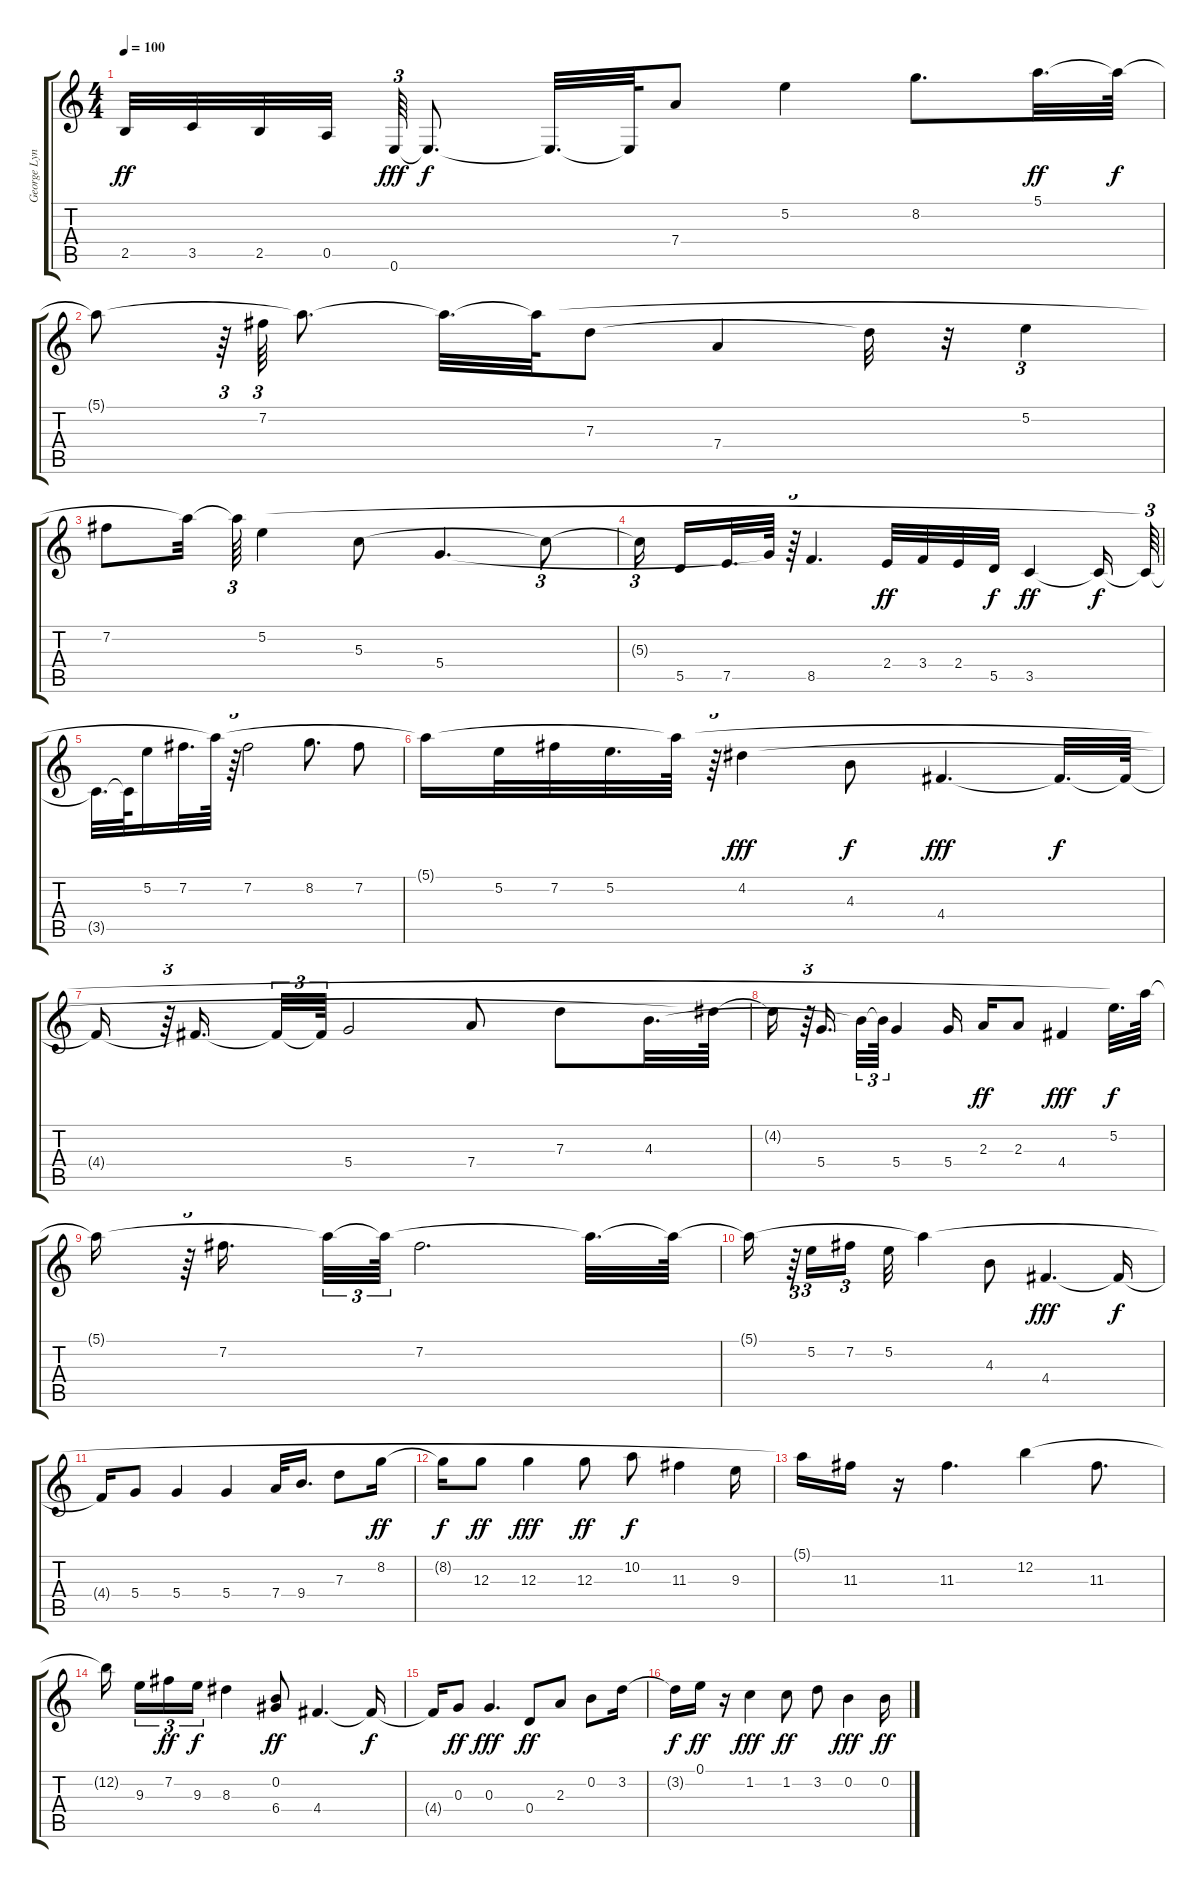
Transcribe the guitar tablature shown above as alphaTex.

\track ("George Lynch" "George Lyn") {instrument distortionguitar}
\staff {score tabs}
\tuning (E4 B3 G3 D3 A2 E2) {hide}
\ts (4 4)
\tempo 100
\clef g2
\ks c
2.5.32{dy ff} 3.5.32 2.5.32 0.5.32 0.6.64{tu (3 2) dy fff} 0.6{t}.8{d dy f} 0.6{t}.32{d} 0.6{t}.64 7.4.8 5.2.4 8.2.8{d} 5.1.32{d dy ff} 5.1{t}.64{dy f} |
5.1{t}.8 r.64{tu (3 2)} 7.2.64{tu (3 2)} 5.1{t}.8{d} 5.1{t}.32{d} 5.1{t}.64 7.3.8 7.4.4 7.3{t}.32 r.32 5.2.4{tu (3 2)} |
7.2.8 5.1{t}.32 5.1{t}.64{tu (3 2)} 5.2.4 5.3.8 5.4.4{d} 5.3{t}.8{tu (3 2)} |
5.3{t}.16{tu (3 2)} 5.5.16 7.5.32{d} 5.4{t}.64 r.64{tu (3 2)} 8.5.4{d} 2.4.32{dy ff} 3.4.32 2.4.32 5.5.32{dy f} 3.5.4{dy ff} 3.5{t}.16{dy f} 3.5{t}.64{tu (3 2)} |
3.5{t}.32{d} 3.5{t}.64 5.2.16 7.2.32{d} 5.1{t}.64 r.64{tu (3 2)} 7.2.2 8.2.8{d} 7.2.8 |
5.1{t}.16 5.2.32 7.2.32 5.2.32{d} 5.1{t}.64 r.64{tu (3 2)} 4.2.4{dy fff} 4.3.8{dy f} 4.4.4{d dy fff} 4.4{t}.32{d dy f} 4.4{t}.64 |
4.4{t}.16 r.64{tu (3 2)} 4.4{t}.16{d} 4.4{t}.32{tu (3 2)} 4.4{t}.64{tu (3 2)} 5.4.2 7.4.8 7.3.8 4.3.32{d} 4.2{t}.64 |
4.2{t}.16 r.64{tu (3 2)} 5.4.16{d} 4.3{t}.32{tu (3 2)} 4.3{t}.64{tu (3 2)} 5.4.4 5.4.16 2.3.16{dy ff} 2.3.8 4.4.4{dy fff} 5.2.32{d dy f} 5.1{t}.64 |
5.1{t}.16 r.64{tu (3 2)} 7.2.16{d} 5.1{t}.32{tu (3 2)} 5.1{t}.64{tu (3 2)} 7.2.2{d} 5.1{t}.32{d} 5.1{t}.64 |
5.1{t}.16 r.64{tu (3 2)} 5.2.16{tu (3 2)} 7.2.16{tu (3 2)} 5.2.32 5.1{t}.4 4.3.8 4.4.4{d dy fff} 4.4{t}.16{dy f} |
4.4{t}.16 5.4.8 5.4.4 5.4.4 7.4.32 9.4.16{d} 7.3.8 8.2.16{dy ff} |
8.2{t}.16{dy f} 12.3.8{dy ff} 12.3.4{dy fff} 12.3.8{dy ff} 10.2.8{dy f} 11.3.4 9.3.16 |
5.1{t}.16 11.3.16 r.16 11.3.4{d} 12.2.4 11.3.8{d} |
12.2{t}.16 9.3.16{tu (3 2)} 7.2.16{tu (3 2) dy ff} 9.3.16{tu (3 2) dy f} 8.3.4 (0.2 6.4).8{dy ff} 4.4.4{d} 4.4{t}.16{dy f} |
4.4{t}.16 0.3.8{dy ff} 0.3.4{d dy fff} 0.4.8{dy ff} 2.3.8 0.2.8 3.2.16 |
3.2{t}.16{dy f} 0.1.16{dy ff} r.16 1.2.4{dy fff} 1.2.8{dy ff} 3.2.8 0.2.4{dy fff} 0.2.16{dy ff}
